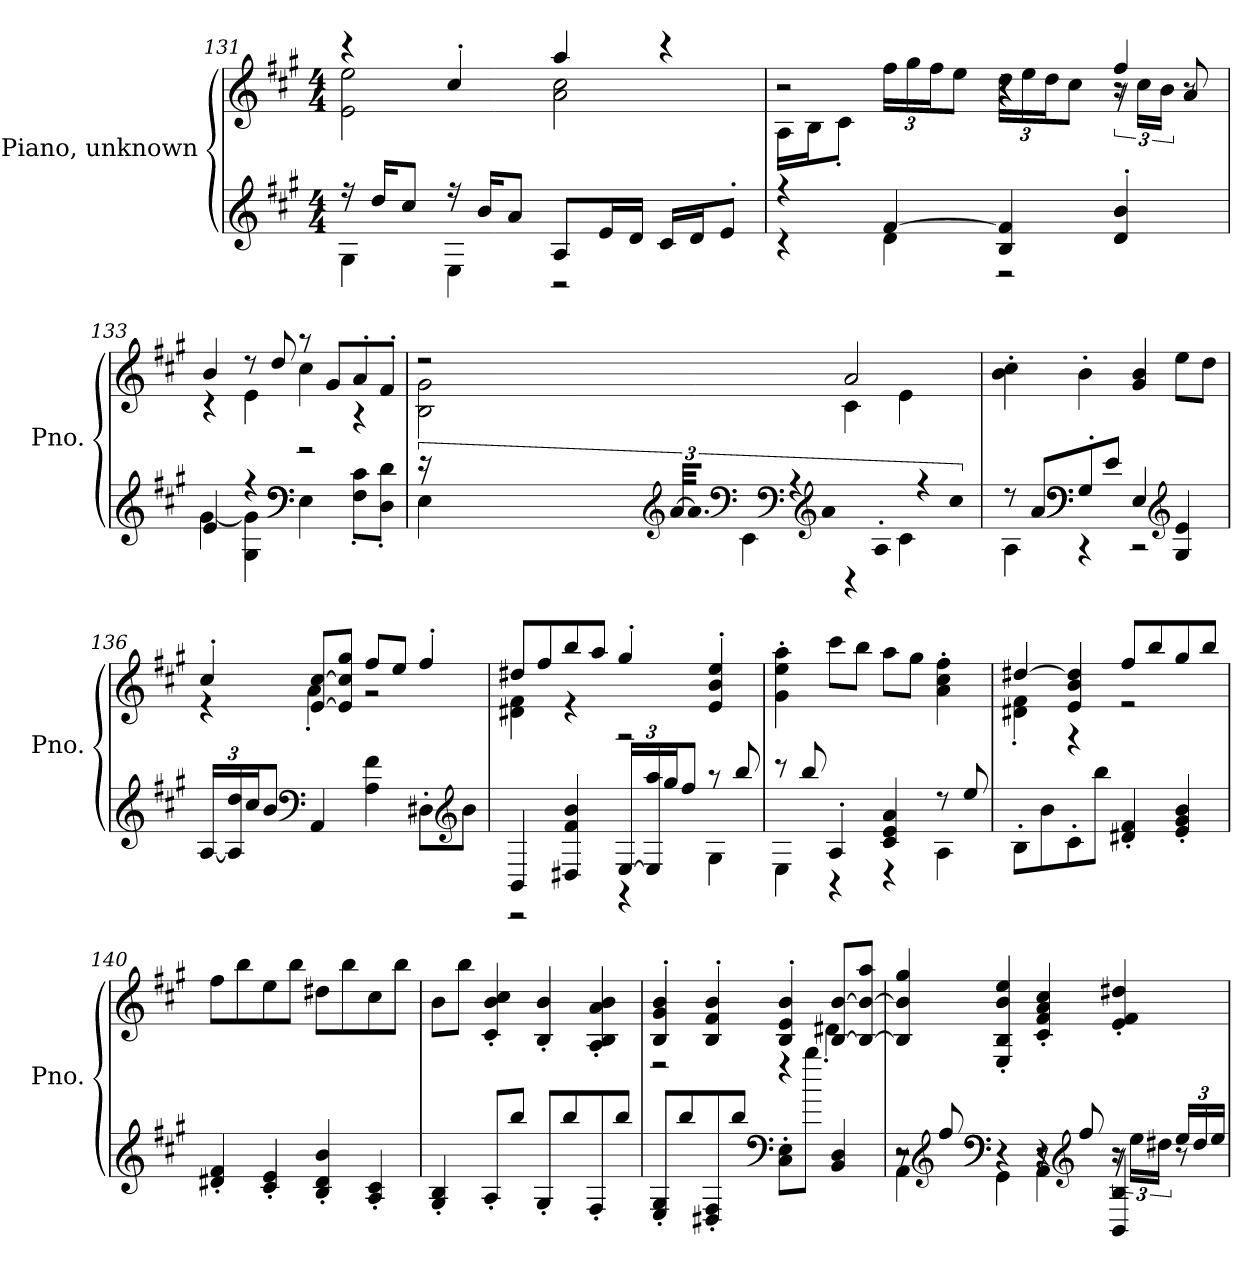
**kern	**kern
*part1	*part1
*staff2	*staff1
*I"Piano, unknown	*
*I'Pno.	*
!!LO:LB:g=z
*clefG2	*clefG2
*k[f#c#g#]	*k[f#c#g#]
*M4/4	*M4/4
=131	=131
*^	*^
16r	4G#\	4r	2e\ 2ee\
16dd/KL	.	.	.
8cc#/J	.	.	.
16r	4E\	4cc#'/	.
16b/KL	.	.	.
8a/J	.	.	.
8A/L	2r	4aa/	2a\ 2cc#\
16e/L	.	.	.
16d/JJ	.	.	.
16c#/LL	.	4r	.
16d/J	.	.	.
8e'/J	.	.	.
=132	=132	=132	=132
*	*	*	*^
4r	4r	2r	16A\LL	2r
.	.	.	16B\J	.
.	.	.	8c#'\J	.
*	*	*	*Xbrackettup	*
[4f#/	4d\	.	24ff#\LL	.
.	.	.	24gg#\	.
.	.	.	24ff#\J	.
.	.	.	8ee\J	.
4B/ 4f#/]	2r	4r	24dd\LL	4r
.	.	.	24ee\	.
.	.	.	24dd\J	.
.	.	.	8cc#\J	.
*	*	*	*brackettup	*
4d/' 4b/'	.	4ff#/	24r	8r
.	.	.	24cc#\LL	.
.	.	.	24b\JJ	.
.	.	.	8r	8a/
*	*	*	*v	*v
=133	=133	=133	=133
4e/	[4g#\	4b/	4r
4r	4G#\ 4g#\]	8r	4e\
.	.	8dd/	.
*clefF4	*	*	*
2r	4E\	8r	4cc#\
.	.	8g#/L	.
.	8F#\' 8c#\'L	8a'/	4r
.	8D\' 8d\'J	8f#'/J	.
!!LO:LB:g=z	!!
=134	=134	=134	=134
24r	4E\	2r	2B\ 2g#\
*clefG2	*	*	*
[48a/KKL	.	.	.
8.a/J]	.	.	.
*clefF4	*	*	*
8r	4EE\	.	.
*clefG2	*	*	*
8a/	.	.	.
4A'/	4r	2a/	4c#\
8r	4c#\	.	4e\
8cc#/	.	.	.
*	*	*v	*v
=135	=135	=135
8r	4A\	4b\' 4cc#\'
8a/L	.	.
*clefF4	*	*
8G#'/	4r	4b'\
8e/J	.	.
4E/	2r	4g#/ 4b/
*clefG2	*	*
4G#/ 4e/	.	8ee\L
.	.	8dd\J
*v	*v	*
=136	=136
*Xbrackettup	*
*	*^
[24A/LL	4cc#'/	4r
24A/] 24dd/	.	.
24cc#/J	.	.
8b/J	.	.
*clefF4	*	*
4AA/	[8e/ [8cc#/L	4a'\
.	8e/] 8cc#/] 8gg#/J	.
4A\ 4f#\	8ff#/L	2r
.	8ee/J	.
8D#X'\L	4ff#'/	.
*clefG2	*	*
8b\J	.	.
!!LO:PB:g=z	!!
=137	=137	=137
*^	*	*
4BB/	2r	8dd#X/L	4d#X\ 4f#\
.	.	8ff#/	.
4D#X/ 4f#/ 4b/	.	8bb/	4r
.	.	8aa/J	.
[24E/LL	4r	4gg#'/	2r
24E/] 24aa/	.	.	.
24gg#/J	.	.	.
8ff#/J	.	.	.
8r	4G#\	4e/' 4b/' 4ee/'	.
8bb/	.	.	.
*	*	*v	*v
=138	=138	=138
8r	4E\	4g#\' 4ee\' 4aa\'
8bb/	.	.
4A'/	4r	8ccc#\L
.	.	8bb\J
4c#/ 4e/ 4a/	4r	8aa\L
.	.	8gg#\J
8r	4A\	4a\' 4cc#\' 4ff#\'
8ee/	.	.
*v	*v	*
=139	=139
*	*^
8B'\L	[4dd#X/	4d#X\' 4f#\'
8b\	.	.
8c#'\	4e/ 4b/ 4dd#/]	4r
8bb\J	.	.
4d#X/' 4f#/'	8ff#/L	2r
.	8bb/	.
4e/' 4g#/' 4b/'	8gg#/	.
.	8bb/J	.
*	*v	*v
=140	=140
4d#X/' 4f#/'	8ff#\L
.	8bb\
4c#/' 4e/'	8ee\
.	8bb\J
4B/' 4d#/' 4b/'	8dd#X\L
.	8bb\
4A/' 4c#/'	8cc#\
.	8bb\J
!!LO:LB:g=z
=141	=141
4G#/' 4B/'	8b\L
.	8bb\J
8A'/L	4c#/' 4b/' 4cc#/'
8bb/J	.
8G#'/L	4B/' 4b/'
8bb/	.
8F#'/	4A/' 4B/' 4a/' 4b/'
8bb/J	.
=142	=142
*	*^
8E/' 8G#/'L	4B/' 4g#/' 4b/'	2r
8bb/	.	.
8D#X/' 8F#/'	4B/' 4f#/' 4b/'	.
8bb/J	.	.
*clefF4	*	*
8C#\' 8E\'L	4B/' 4e/' 4b/'	4r
8bb\J	.	.
4BB/ 4D#/	[8B/ [8b/L	4d#X'\
.	8B/_ 8b/_ 8aa/J	.
*	*v	*v
=143	=143
*^	*
*	*^	*
8r	4AA\	2r	4B/] 4b/] 4gg#/
*clefG2	*	*	*
8ff#/	.	.	.
*clefF4	*	*	*
4r	4GG#\	.	4E/' 4B/' 4b/' 4ee/'
8r	4AA\	4r	4c#/' 4f#/' 4a/' 4cc#/'
*clefG2	*	*	*
8ff#/	.	.	.
*	*brackettup	*	*
8r	24r	4BB/ 4B/	4e/' 4f#/' 4dd#X/'
.	24ee\LL	.	.
.	24dd#X\JJ	.	.
*Xbrackettup	*	*	*
24ee/LL	8r	.	.
24dd#/	.	.	.
24ee/JJ	.	.	.
*v	*v	*v	*
=	=
*-	*-
